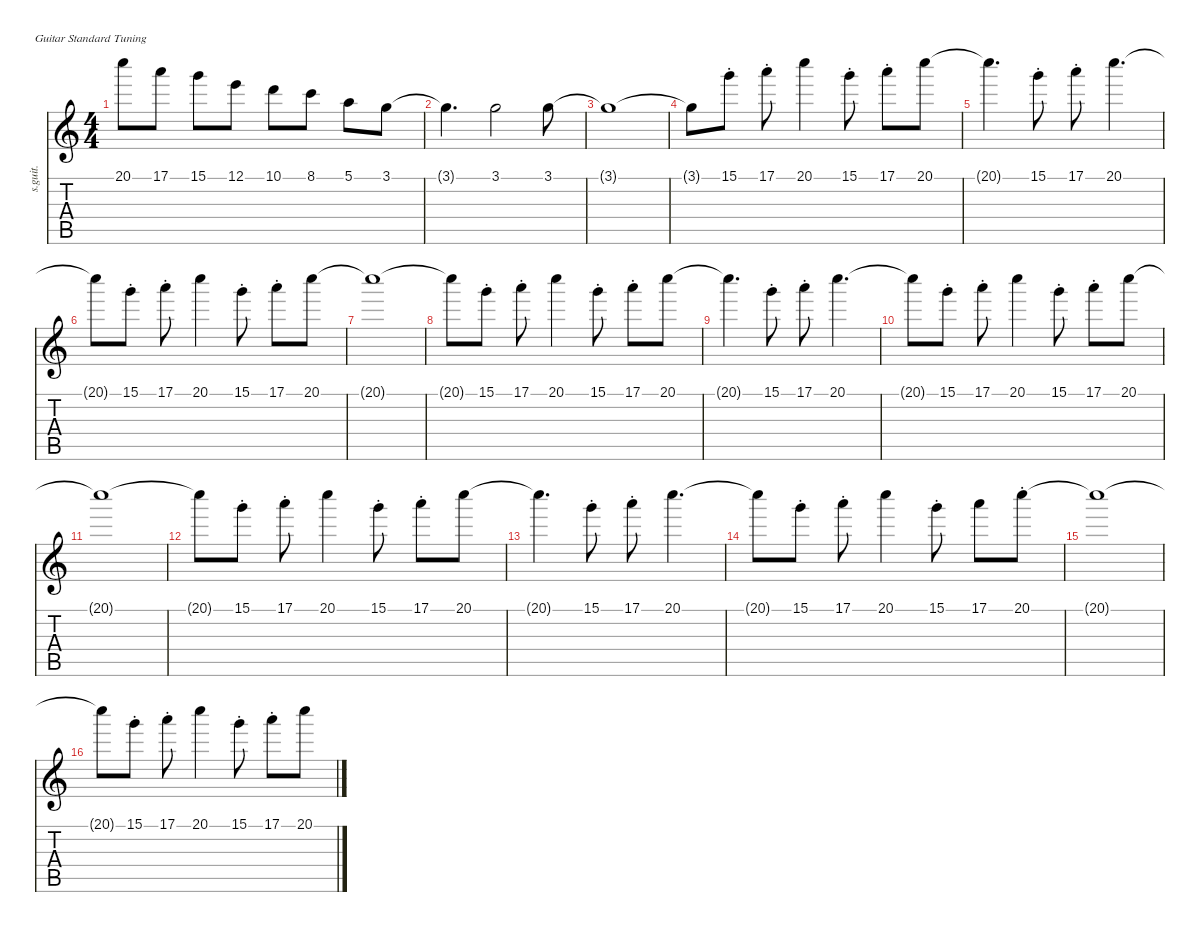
\defaultSystemsLayout 4
\hideDynamics
\bracketExtendMode nobrackets
\track ("Violin" "s.guit.") {instrument stringensemble1}
\staff {score tabs}
\tuning (E4 B3 G3 D3 A2 E2)
\displaytranspose 12
\ts (4 4)
\tempo (107 hide)
\clef g2
\ks c
20.1.8{dy mp} 17.1.8 15.1.8 12.1.8 10.1.8 8.1.8 5.1.8 3.1.8 |
3.1{t}.4{d dy f} 3.1.2{dy mp} 3.1.8 |
3.1{t}.1{dy f} |
3.1{t}.8 15.1{st}.8{dy mp} 17.1{st}.8 20.1.4 15.1{st}.8 17.1{st}.8 20.1.8 |
20.1{t}.4{d dy f} 15.1{st}.8{dy mp} 17.1{st}.8 20.1.4{d} |
20.1{t}.8{dy f} 15.1{st}.8{dy mp} 17.1{st}.8 20.1.4 15.1{st}.8 17.1{st}.8 20.1.8 |
20.1{t}.1{dy f} |
20.1{t}.8 15.1{st}.8{dy mp} 17.1{st}.8 20.1.4 15.1{st}.8 17.1{st}.8 20.1.8 |
20.1{t}.4{d dy f} 15.1{st}.8{dy mp} 17.1{st}.8 20.1.4{d} |
20.1{t}.8{dy f} 15.1{st}.8{dy mp} 17.1{st}.8 20.1.4 15.1{st}.8 17.1{st}.8 20.1.8 |
20.1{t}.1{dy f} |
20.1{t}.8 15.1{st}.8{dy mp} 17.1{st}.8 20.1.4 15.1{st}.8 17.1{st}.8 20.1.8 |
20.1{t}.4{d dy f} 15.1{st}.8{dy mp} 17.1{st}.8 20.1.4{d} |
20.1{t}.8{dy f} 15.1{st}.8{dy mp} 17.1{st}.8 20.1.4 15.1{st}.8 17.1.8 20.1{st}.8 |
20.1{t}.1{dy f} |
20.1{t}.8 15.1{st}.8{dy mp} 17.1{st}.8 20.1.4 15.1{st}.8 17.1{st}.8 20.1.8
